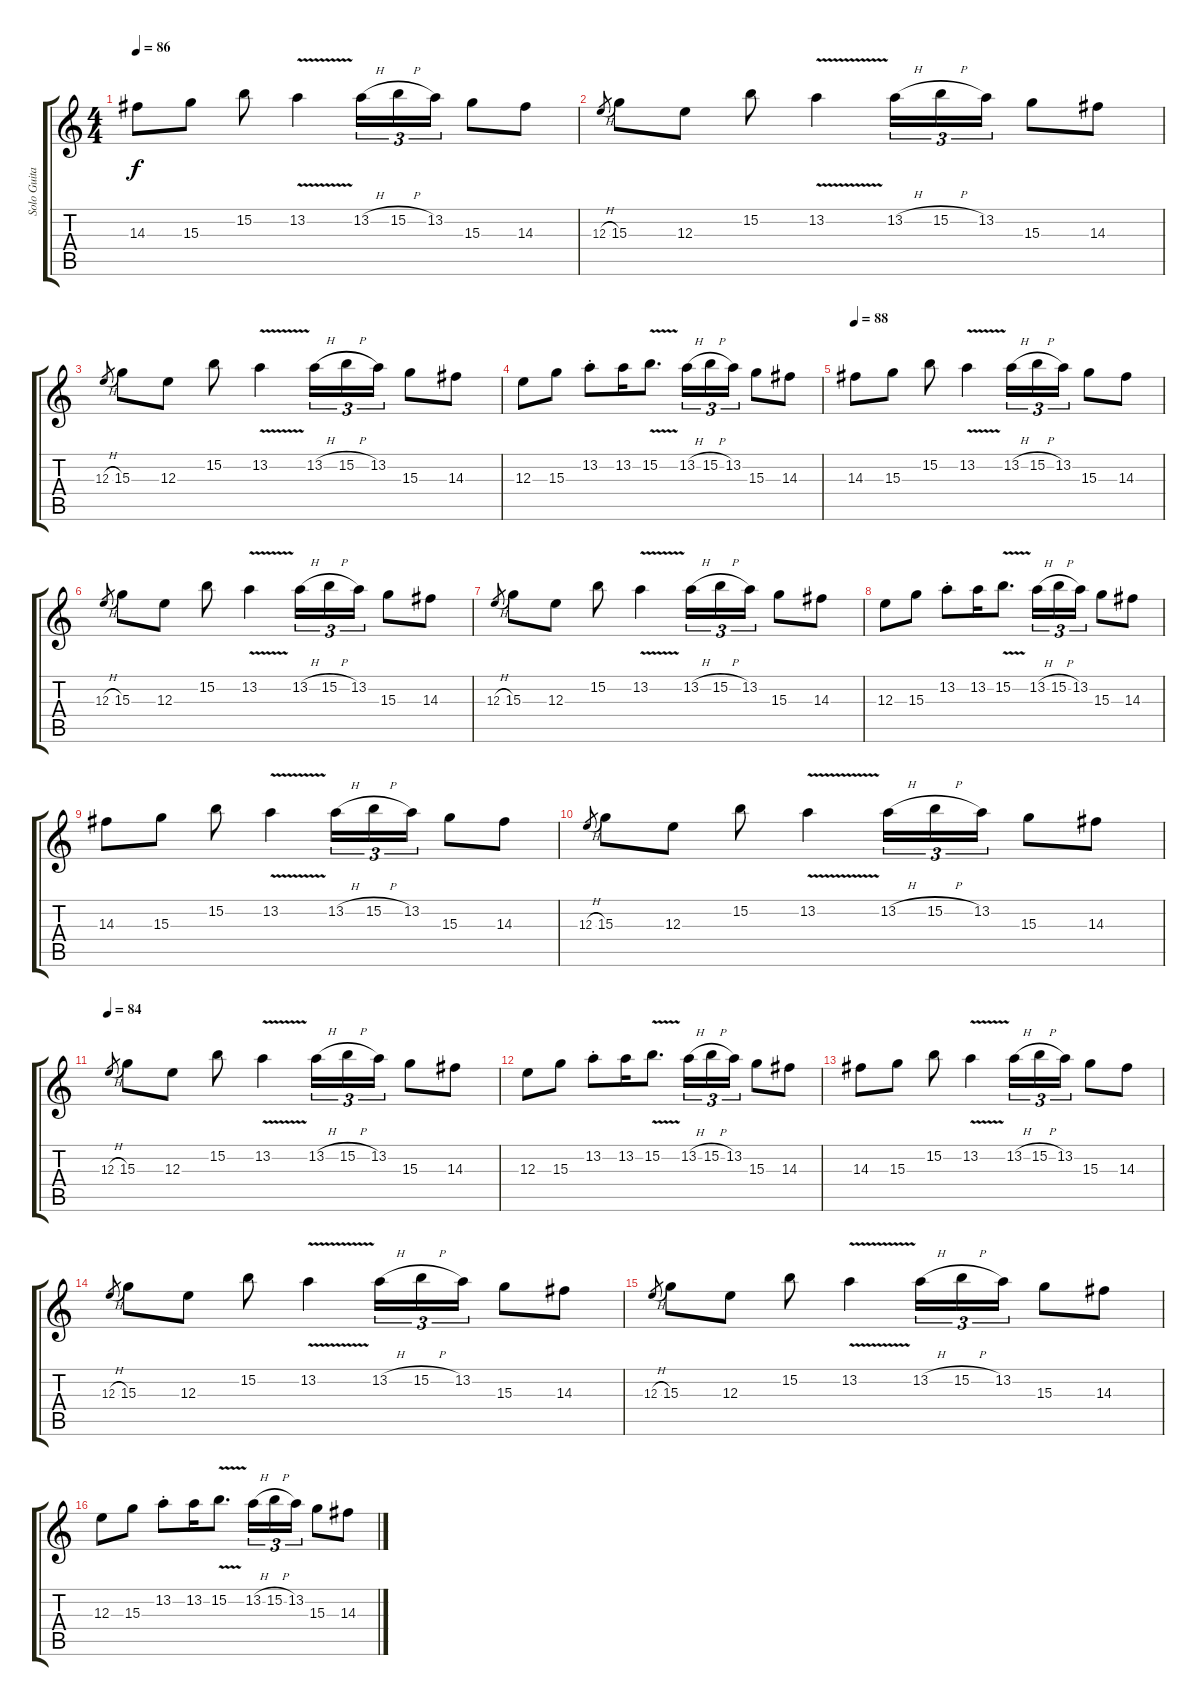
\track ("Solo Guitar" "Solo Guita") {instrument overdrivenguitar}
\staff {score tabs}
\tuning (Db4 Ab3 E3 B2 Gb2 B1) {hide}
\ts (4 4)
\tempo 86
\clef g2
\ks c
14.3.8{dy f} 15.3.8 15.2.8 13.2{v}.4 13.2{h}.16{tu (3 2)} 15.2{h}.16{tu (3 2)} 13.2.16{tu (3 2)} 15.3.8 14.3.8 |
12.3{h}.8{gr} 15.3.8 12.3.8 15.2.8 13.2{v}.4 13.2{h}.16{tu (3 2)} 15.2{h}.16{tu (3 2)} 13.2.16{tu (3 2)} 15.3.8 14.3.8 |
12.3{h}.8{gr} 15.3.8 12.3.8 15.2.8 13.2{v}.4 13.2{h}.16{tu (3 2)} 15.2{h}.16{tu (3 2)} 13.2.16{tu (3 2)} 15.3.8 14.3.8 |
12.3.8 15.3.8 13.2{st}.8 13.2.16 15.2{v}.8{d} 13.2{h}.16{tu (3 2)} 15.2{h}.16{tu (3 2)} 13.2.16{tu (3 2)} 15.3.8 14.3.8 |
\tempo 88
14.3.8 15.3.8 15.2.8 13.2{v}.4 13.2{h}.16{tu (3 2)} 15.2{h}.16{tu (3 2)} 13.2.16{tu (3 2)} 15.3.8 14.3.8 |
12.3{h}.8{gr} 15.3.8 12.3.8 15.2.8 13.2{v}.4 13.2{h}.16{tu (3 2)} 15.2{h}.16{tu (3 2)} 13.2.16{tu (3 2)} 15.3.8 14.3.8 |
12.3{h}.8{gr} 15.3.8 12.3.8 15.2.8 13.2{v}.4 13.2{h}.16{tu (3 2)} 15.2{h}.16{tu (3 2)} 13.2.16{tu (3 2)} 15.3.8 14.3.8 |
12.3.8 15.3.8 13.2{st}.8 13.2.16 15.2{v}.8{d} 13.2{h}.16{tu (3 2)} 15.2{h}.16{tu (3 2)} 13.2.16{tu (3 2)} 15.3.8 14.3.8 |
14.3.8 15.3.8 15.2.8 13.2{v}.4 13.2{h}.16{tu (3 2)} 15.2{h}.16{tu (3 2)} 13.2.16{tu (3 2)} 15.3.8 14.3.8 |
12.3{h}.8{gr} 15.3.8 12.3.8 15.2.8 13.2{v}.4 13.2{h}.16{tu (3 2)} 15.2{h}.16{tu (3 2)} 13.2.16{tu (3 2)} 15.3.8 14.3.8 |
\tempo 84
12.3{h}.8{gr} 15.3.8 12.3.8 15.2.8 13.2{v}.4 13.2{h}.16{tu (3 2)} 15.2{h}.16{tu (3 2)} 13.2.16{tu (3 2)} 15.3.8 14.3.8 |
12.3.8 15.3.8 13.2{st}.8 13.2.16 15.2{v}.8{d} 13.2{h}.16{tu (3 2)} 15.2{h}.16{tu (3 2)} 13.2.16{tu (3 2)} 15.3.8 14.3.8 |
14.3.8 15.3.8 15.2.8 13.2{v}.4 13.2{h}.16{tu (3 2)} 15.2{h}.16{tu (3 2)} 13.2.16{tu (3 2)} 15.3.8 14.3.8 |
12.3{h}.8{gr} 15.3.8 12.3.8 15.2.8 13.2{v}.4 13.2{h}.16{tu (3 2)} 15.2{h}.16{tu (3 2)} 13.2.16{tu (3 2)} 15.3.8 14.3.8 |
12.3{h}.8{gr} 15.3.8{volume 0} 12.3.8 15.2.8 13.2{v}.4 13.2{h}.16{tu (3 2)} 15.2{h}.16{tu (3 2)} 13.2.16{tu (3 2)} 15.3.8 14.3.8 |
12.3.8 15.3.8 13.2{st}.8 13.2.16 15.2{v}.8{d} 13.2{h}.16{tu (3 2)} 15.2{h}.16{tu (3 2)} 13.2.16{tu (3 2)} 15.3.8 14.3.8
